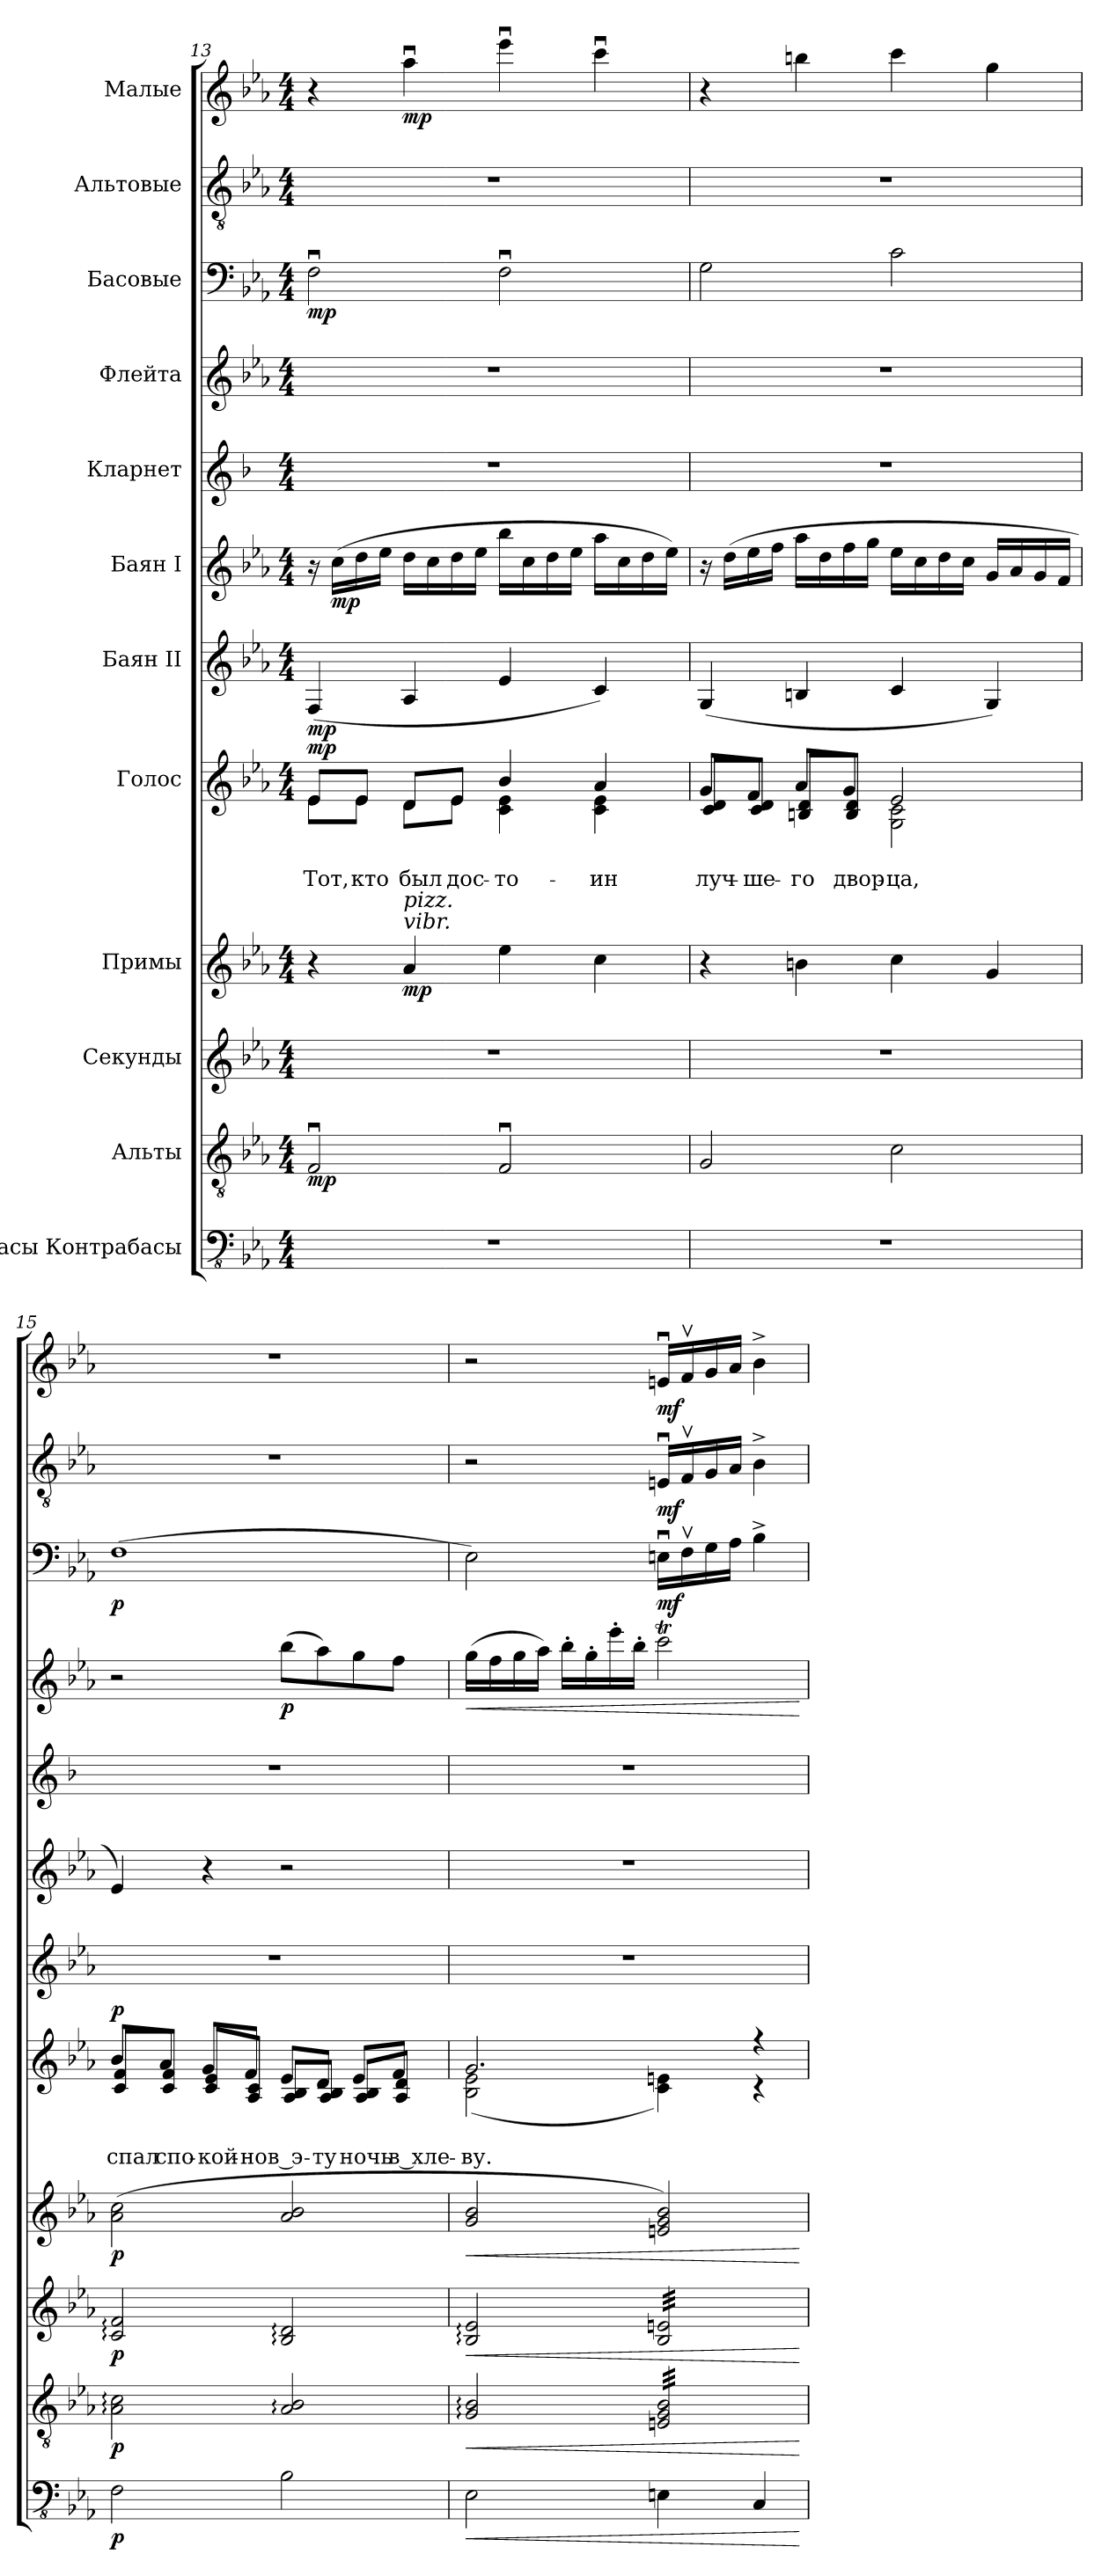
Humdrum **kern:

**kern	**dynam	**kern	**dynam	**kern	**dynam	**kern	**dynam	**kern	**text	**text	**dynam	**kern	**dynam	**kern	**dynam	**kern	**kern	**dynam	**kern	**dynam	**kern	**dynam	**kern	**dynam
*part12	*part12	*part11	*part11	*part10	*part10	*part9	*part9	*part8	*part8	*part8	*part8	*part7	*part7	*part6	*part6	*part5	*part4	*part4	*part3	*part3	*part2	*part2	*part1	*part1
*staff12	*staff12	*staff11	*staff11	*staff10	*staff10	*staff9	*staff9	*staff8	*staff8	*staff8	*staff8	*staff7	*staff7	*staff6	*staff6	*staff5	*staff4	*staff4	*staff3	*staff3	*staff2	*staff2	*staff1	*staff1
*I"Басы Контрабасы	*	*I"Альты	*	*I"Секунды	*	*I"Примы	*	*I"Голос	*	*	*	*I"Баян II	*	*I"Баян I	*	*I"Кларнет	*I"Флейта	*	*I"Басовые	*	*I"Альтовые	*	*I"Малые	*
*clefFv4	*	*clefGv2	*	*clefG2	*	*clefG2	*	*clefG2	*	*	*	*clefG2	*	*clefG2	*	*clefG2	*clefG2	*	*clefF4	*	*clefGv2	*	*clefG2	*
*	*	*	*	*	*	*	*	*	*	*	*	*	*	*	*	*ITrd1c2	*	*	*	*	*	*	*	*
*k[b-e-a-]	*	*k[b-e-a-]	*	*k[b-e-a-]	*	*k[b-e-a-]	*	*k[b-e-a-]	*	*	*	*k[b-e-a-]	*	*k[b-e-a-]	*	*k[b-e-a-]	*k[b-e-a-]	*	*k[b-e-a-]	*	*k[b-e-a-]	*	*k[b-e-a-]	*
*c:	*	*c:	*	*c:	*	*c:	*	*c:	*	*	*	*c:	*	*c:	*	*c:	*c:	*	*c:	*	*c:	*	*c:	*
*M4/4	*	*M4/4	*	*M4/4	*	*M4/4	*	*M4/4	*	*	*	*M4/4	*	*M4/4	*	*M4/4	*M4/4	*	*M4/4	*	*M4/4	*	*M4/4	*
=13	=13	=13	=13	=13	=13	=13	=13	=13	=13	=13	=13	=13	=13	=13	=13	=13	=13	=13	=13	=13	=13	=13	=13	=13
!	!	!	!LO:DY:b	!	!	!	!	!	!	!LO:LY:b	!LO:DY:a	!	!LO:DY:b	!	!	!	!	!	!	!LO:DY:b	!	!	!	!
*	*	*	*	*	*	*	*	*^	*	*	*	*	*	*	*	*	*	*	*	*	*	*	*	*
1r	.	2Fu>/	mp	1r	.	4r	.	8e-/L	8e-\L	.	Тот,	mp	(<4F/	mp	16r	.	1r	1r	.	2Fu>\	mp	1r	.	4r	.
!	!	!	!	!	!	!	!	!	!	!	!	!	!	!	!	!LO:DY:b	!	!	!	!	!	!	!	!	!
.	.	.	.	.	.	.	.	.	.	.	.	.	.	.	(>16cc\LL	mp	.	.	.	.	.	.	.	.	.
!	!	!	!	!	!	!	!	!	!	!	!LO:LY:b	!	!	!	!	!	!	!	!	!	!	!	!	!	!
.	.	.	.	.	.	.	.	8e-/J	8e-\J	.	кто	.	.	.	16dd\	.	.	.	.	.	.	.	.	.	.
.	.	.	.	.	.	.	.	.	.	.	.	.	.	.	16ee-\JJ	.	.	.	.	.	.	.	.	.	.
!	!	!	!	!	!	!LO:TX:a:i:t=vibr.	!	!	!	!	!	!	!	!	!	!	!	!	!	!	!	!	!	!	!
!	!	!	!	!	!	!LO:TX:a:i:t=pizz.	!	!	!	!	!	!	!	!	!	!	!	!	!	!	!	!	!	!	!
!	!	!	!	!	!	!	!LO:DY:b	!	!	!	!LO:LY:b	!	!	!	!	!	!	!	!	!	!	!	!	!	!LO:DY:b
.	.	.	.	.	.	4a-/	mp	8d/L	8d\L	.	был	.	4A-/	.	16dd\LL	.	.	.	.	.	.	.	.	4aa-u>\	mp
.	.	.	.	.	.	.	.	.	.	.	.	.	.	.	16cc\	.	.	.	.	.	.	.	.	.	.
!	!	!	!	!	!	!	!	!	!	!	!LO:LY:b	!	!	!	!	!	!	!	!	!	!	!	!	!	!
.	.	.	.	.	.	.	.	8e-/J	8e-\J	.	дос-	.	.	.	16dd\	.	.	.	.	.	.	.	.	.	.
.	.	.	.	.	.	.	.	.	.	.	.	.	.	.	16ee-\JJ	.	.	.	.	.	.	.	.	.	.
!	!	!	!	!	!	!	!	!	!	!	!LO:LY:b	!	!	!	!	!	!	!	!	!	!	!	!	!	!
.	.	2Fu>/	.	.	.	4ee-\	.	4b-/	4c\ 4e-\	.	-то-	.	4e-/	.	16bb-\LL	.	.	.	.	2Fu>\	.	.	.	4eee-u>\	.
.	.	.	.	.	.	.	.	.	.	.	.	.	.	.	16cc\	.	.	.	.	.	.	.	.	.	.
.	.	.	.	.	.	.	.	.	.	.	.	.	.	.	16dd\	.	.	.	.	.	.	.	.	.	.
.	.	.	.	.	.	.	.	.	.	.	.	.	.	.	16ee-\JJ	.	.	.	.	.	.	.	.	.	.
!	!	!	!	!	!	!	!	!	!	!	!LO:LY:b	!	!	!	!	!	!	!	!	!	!	!	!	!	!
.	.	.	.	.	.	4cc\	.	4a-/	4c\ 4e-\	.	-ин	.	4c/)	.	16aa-\LL	.	.	.	.	.	.	.	.	4cccu>\	.
.	.	.	.	.	.	.	.	.	.	.	.	.	.	.	16cc\	.	.	.	.	.	.	.	.	.	.
.	.	.	.	.	.	.	.	.	.	.	.	.	.	.	16dd\	.	.	.	.	.	.	.	.	.	.
.	.	.	.	.	.	.	.	.	.	.	.	.	.	.	16ee-\JJ)	.	.	.	.	.	.	.	.	.	.
=14	=14	=14	=14	=14	=14	=14	=14	=14	=14	=14	=14	=14	=14	=14	=14	=14	=14	=14	=14	=14	=14	=14	=14	=14	=14
!	!	!	!	!	!	!	!	!	!	!	!LO:LY:b	!	!	!	!	!	!	!	!	!	!	!	!	!	!
1r	.	2G/	.	1r	.	4r	.	8g/L	8c/ 8d/L	.	луч-	.	(<4G/	.	16r	.	1r	1r	.	2G\	.	1r	.	4r	.
.	.	.	.	.	.	.	.	.	.	.	.	.	.	.	(>16dd\LL	.	.	.	.	.	.	.	.	.	.
!	!	!	!	!	!	!	!	!	!	!	!LO:LY:b	!	!	!	!	!	!	!	!	!	!	!	!	!	!
.	.	.	.	.	.	.	.	8f/J	8c/ 8d/J	.	-ше-	.	.	.	16ee-\	.	.	.	.	.	.	.	.	.	.
.	.	.	.	.	.	.	.	.	.	.	.	.	.	.	16ff\JJ	.	.	.	.	.	.	.	.	.	.
!	!	!	!	!	!	!	!	!	!	!	!LO:LY:b	!	!	!	!	!	!	!	!	!	!	!	!	!	!
.	.	.	.	.	.	4bn\	.	8a-/L	8Bn/ 8d/L	.	-го	.	4Bn/	.	16aa-\LL	.	.	.	.	.	.	.	.	4bbn\	.
.	.	.	.	.	.	.	.	.	.	.	.	.	.	.	16dd\	.	.	.	.	.	.	.	.	.	.
!	!	!	!	!	!	!	!	!	!	!	!LO:LY:b	!	!	!	!	!	!	!	!	!	!	!	!	!	!
.	.	.	.	.	.	.	.	8g/J	8B/ 8d/J	.	двор-	.	.	.	16ff\	.	.	.	.	.	.	.	.	.	.
.	.	.	.	.	.	.	.	.	.	.	.	.	.	.	16gg\JJ	.	.	.	.	.	.	.	.	.	.
!	!	!	!	!	!	!	!	!	!	!	!LO:LY:b	!	!	!	!	!	!	!	!	!	!	!	!	!	!
.	.	2c\	.	.	.	4cc\	.	2e-/	2G\ 2c\	.	-ца,	.	4c/	.	16ee-\LL	.	.	.	.	2c\	.	.	.	4ccc\	.
.	.	.	.	.	.	.	.	.	.	.	.	.	.	.	16cc\	.	.	.	.	.	.	.	.	.	.
.	.	.	.	.	.	.	.	.	.	.	.	.	.	.	16dd\	.	.	.	.	.	.	.	.	.	.
.	.	.	.	.	.	.	.	.	.	.	.	.	.	.	16cc\JJ	.	.	.	.	.	.	.	.	.	.
.	.	.	.	.	.	4g/	.	.	.	.	.	.	4G/)	.	16g/LL	.	.	.	.	.	.	.	.	4gg\	.
.	.	.	.	.	.	.	.	.	.	.	.	.	.	.	16a-/	.	.	.	.	.	.	.	.	.	.
.	.	.	.	.	.	.	.	.	.	.	.	.	.	.	16g/	.	.	.	.	.	.	.	.	.	.
.	.	.	.	.	.	.	.	.	.	.	.	.	.	.	16f/JJ	.	.	.	.	.	.	.	.	.	.
!!LO:PB:g=z
=15	=15	=15	=15	=15	=15	=15	=15	=15	=15	=15	=15	=15	=15	=15	=15	=15	=15	=15	=15	=15	=15	=15	=15	=15	=15
!	!LO:DY:b	!	!LO:DY:b	!	!LO:DY:b	!	!LO:DY:b	!	!	!	!LO:LY:b	!LO:DY:a	!	!	!	!	!	!	!	!	!LO:DY:b	!	!	!	!
2FF\	p	2A-\: 2c\:	p	2c/: 2f/:	p	(>2a-\ 2cc\	p	8b-/L	8c/ 8f/L	.	спал	p	1r	.	4e-/)	.	1r	2r	.	(>1F	p	1r	.	1r	.
!	!	!	!	!	!	!	!	!	!	!	!LO:LY:b	!	!	!	!	!	!	!	!	!	!	!	!	!	!
.	.	.	.	.	.	.	.	8a-/J	8c/ 8f/J	.	спо-	.	.	.	.	.	.	.	.	.	.	.	.	.	.
!	!	!	!	!	!	!	!	!	!	!	!LO:LY:b	!	!	!	!	!	!	!	!	!	!	!	!	!	!
.	.	.	.	.	.	.	.	8g/L	8c/ 8e-/L	.	-кой-	.	.	.	4r	.	.	.	.	.	.	.	.	.	.
!	!	!	!	!	!	!	!	!	!	!	!LO:LY:b	!	!	!	!	!	!	!	!	!	!	!	!	!	!
.	.	.	.	.	.	.	.	8f/J	8A-/ 8c/J	.	-но	.	.	.	.	.	.	.	.	.	.	.	.	.	.
!	!	!	!	!	!	!	!	!	!	!	!LO:LY:b	!	!	!	!	!	!	!	!LO:DY:b	!	!	!	!	!	!
2BB-\	.	2A-/: 2B-/:	.	2B-/: 2d/:	.	2a-/ 2b-/	.	8e-/L	8A-/ 8B-/L	.	в э-	.	.	.	2r	.	.	(>8bb-\L	p	.	.	.	.	.	.
!	!	!	!	!	!	!	!	!	!	!	!LO:LY:b	!	!	!	!	!	!	!	!	!	!	!	!	!	!
.	.	.	.	.	.	.	.	8d/J	8A-/ 8B-/J	.	-ту	.	.	.	.	.	.	8aa-\)	.	.	.	.	.	.	.
!	!	!	!	!	!	!	!	!	!	!	!LO:LY:b	!	!	!	!	!	!	!	!	!	!	!	!	!	!
.	.	.	.	.	.	.	.	8e-/L	8A-/ 8B-/L	.	ночь	.	.	.	.	.	.	8gg\	.	.	.	.	.	.	.
!	!	!	!	!	!	!	!	!	!	!	!LO:LY:b	!	!	!	!	!	!	!	!	!	!	!	!	!	!
.	.	.	.	.	.	.	.	8f/J	8A-/ 8d/J	.	в хле-	.	.	.	.	.	.	8ff\J	.	.	.	.	.	.	.
=16	=16	=16	=16	=16	=16	=16	=16	=16	=16	=16	=16	=16	=16	=16	=16	=16	=16	=16	=16	=16	=16	=16	=16	=16	=16
!	!LO:HP:b	!	!LO:HP:b	!	!LO:HP:b	!	!LO:HP:b	!	!	!	!LO:LY:b	!	!	!	!	!	!	!	!LO:HP:b	!	!	!	!	!	!
2EE-\	<	2G/: 2B-/:	<	2B-/: 2e-/:	<	2g/ 2b-/	<	2.g/	(<2B-\ 2e-\	.	-ву.	.	1r	.	1r	.	1r	(>16gg\LL	<	2E-\)	.	2r	.	2r	.
.	.	.	.	.	.	.	.	.	.	.	.	.	.	.	.	.	.	16ff\	.	.	.	.	.	.	.
.	.	.	.	.	.	.	.	.	.	.	.	.	.	.	.	.	.	16gg\	.	.	.	.	.	.	.
.	.	.	.	.	.	.	.	.	.	.	.	.	.	.	.	.	.	16aa-\JJ)	.	.	.	.	.	.	.
.	.	.	.	.	.	.	.	.	.	.	.	.	.	.	.	.	.	16bb-'>\LL	.	.	.	.	.	.	.
.	.	.	.	.	.	.	.	.	.	.	.	.	.	.	.	.	.	16gg'>\	.	.	.	.	.	.	.
.	.	.	.	.	.	.	.	.	.	.	.	.	.	.	.	.	.	16eee-'>\	.	.	.	.	.	.	.
.	.	.	.	.	.	.	.	.	.	.	.	.	.	.	.	.	.	16bb-'>\JJ	.	.	.	.	.	.	.
!	!	!	!	!	!	!	!	!	!	!	!	!	!	!	!	!	!	!	!	!	!LO:DY:b	!	!LO:DY:b	!	!LO:DY:b
*	*	*tremolo	*	*	*	*	*	*	*	*	*	*	*	*	*	*	*	*	*	*	*	*	*	*	*
*	*	*	*	*tremolo	*	*	*	*	*	*	*	*	*	*	*	*	*	*	*	*	*	*	*	*	*
4EEn\	.	32En/ 32G/ 32B-/LLL	.	32B-/ 32en/LLL	.	2en/ 2g/ 2b-/)	.	.	4c\ 4en\)	.	.	.	.	.	.	.	.	2cccT\	.	16Enu>\LL	mf	16Enu>/LL	mf	16enu>/LL	mf
.	.	32En/ 32G/ 32B-/	.	32B-/ 32en/	.	.	.	.	.	.	.	.	.	.	.	.	.	.	.	.	.	.	.	.	.
.	.	32En/ 32G/ 32B-/	.	32B-/ 32en/	.	.	.	.	.	.	.	.	.	.	.	.	.	.	.	16Fv>\	.	16Fv>/	.	16fv>/	.
.	.	32En/ 32G/ 32B-/	.	32B-/ 32en/	.	.	.	.	.	.	.	.	.	.	.	.	.	.	.	.	.	.	.	.	.
.	.	32En/ 32G/ 32B-/	.	32B-/ 32en/	.	.	.	.	.	.	.	.	.	.	.	.	.	.	.	16G\	.	16G/	.	16g/	.
.	.	32En/ 32G/ 32B-/	.	32B-/ 32en/	.	.	.	.	.	.	.	.	.	.	.	.	.	.	.	.	.	.	.	.	.
.	.	32En/ 32G/ 32B-/	.	32B-/ 32en/	.	.	.	.	.	.	.	.	.	.	.	.	.	.	.	16A-\JJ	.	16A-/JJ	.	16a-/JJ	.
.	.	32En/ 32G/ 32B-/	.	32B-/ 32en/	.	.	.	.	.	.	.	.	.	.	.	.	.	.	.	.	.	.	.	.	.
4CC/	.	32En/ 32G/ 32B-/	.	32B-/ 32en/	.	.	.	4r	4r	.	.	.	.	.	.	.	.	.	.	4B-^>\	.	4B-^>\	.	4b-^>\	.
.	.	32En/ 32G/ 32B-/	.	32B-/ 32en/	.	.	.	.	.	.	.	.	.	.	.	.	.	.	.	.	.	.	.	.	.
.	.	32En/ 32G/ 32B-/	.	32B-/ 32en/	.	.	.	.	.	.	.	.	.	.	.	.	.	.	.	.	.	.	.	.	.
.	.	32En/ 32G/ 32B-/	.	32B-/ 32en/	.	.	.	.	.	.	.	.	.	.	.	.	.	.	.	.	.	.	.	.	.
.	.	32En/ 32G/ 32B-/	.	32B-/ 32en/	.	.	.	.	.	.	.	.	.	.	.	.	.	.	.	.	.	.	.	.	.
.	.	32En/ 32G/ 32B-/	.	32B-/ 32en/	.	.	.	.	.	.	.	.	.	.	.	.	.	.	.	.	.	.	.	.	.
.	.	32En/ 32G/ 32B-/	.	32B-/ 32en/	.	.	.	.	.	.	.	.	.	.	.	.	.	.	.	.	.	.	.	.	.
.	.	32En/ 32G/ 32B-/JJJ	.	32B-/ 32en/JJJ	.	.	.	.	.	.	.	.	.	.	.	.	.	.	.	.	.	.	.	.	.
*	*	*	*	*Xtremolo	*	*	*	*	*	*	*	*	*	*	*	*	*	*	*	*	*	*	*	*	*
*	*	*Xtremolo	*	*	*	*	*	*	*	*	*	*	*	*	*	*	*	*	*	*	*	*	*	*	*
*	*	*	*	*	*	*	*	*v	*v	*	*	*	*	*	*	*	*	*	*	*	*	*	*	*	*
.	[	.	[	.	[	.	[	.	.	.	.	.	.	.	.	.	.	[	.	.	.	.	.	.
=	=	=	=	=	=	=	=	=	=	=	=	=	=	=	=	=	=	=	=	=	=	=	=	=
*-	*-	*-	*-	*-	*-	*-	*-	*-	*-	*-	*-	*-	*-	*-	*-	*-	*-	*-	*-	*-	*-	*-	*-	*-
